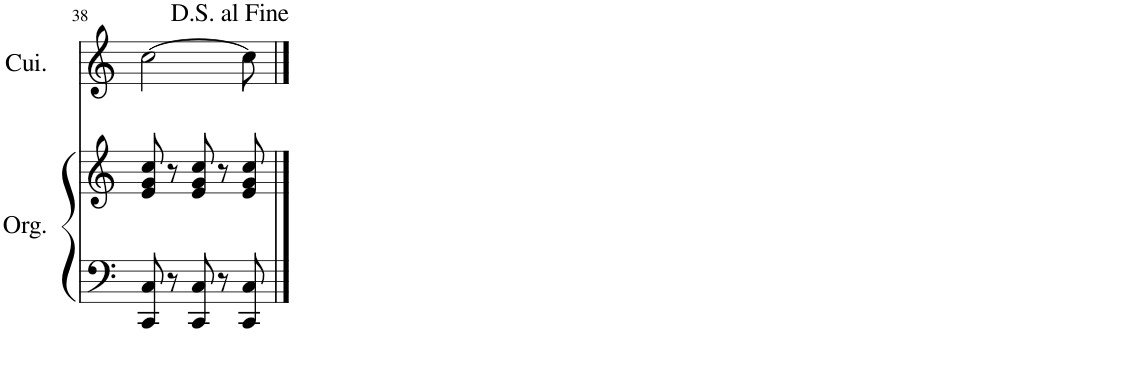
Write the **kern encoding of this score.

**kern	**kern	**kern
*part2	*part2	*part1
*staff3	*staff2	*staff1
*I"Orgue	*	*I"Cuivres
*I'Org.	*	*I'Cui.
!!LO:PB:g=z
*clefF4	*clefG2	*clefG2
*k[]	*k[]	*k[]
*M4/4	*M4/4	*M4/4
=38	=38	=38
8CC/ 8C/	8e/ 8g/ 8cc/	[2cc\
8r	8r	.
8CC/ 8C/	8e/ 8g/ 8cc/	.
8r	8r	.
8CC/ 8C/	8e/ 8g/ 8cc/	8cc\]
==	==	==
*-	*-	*-
